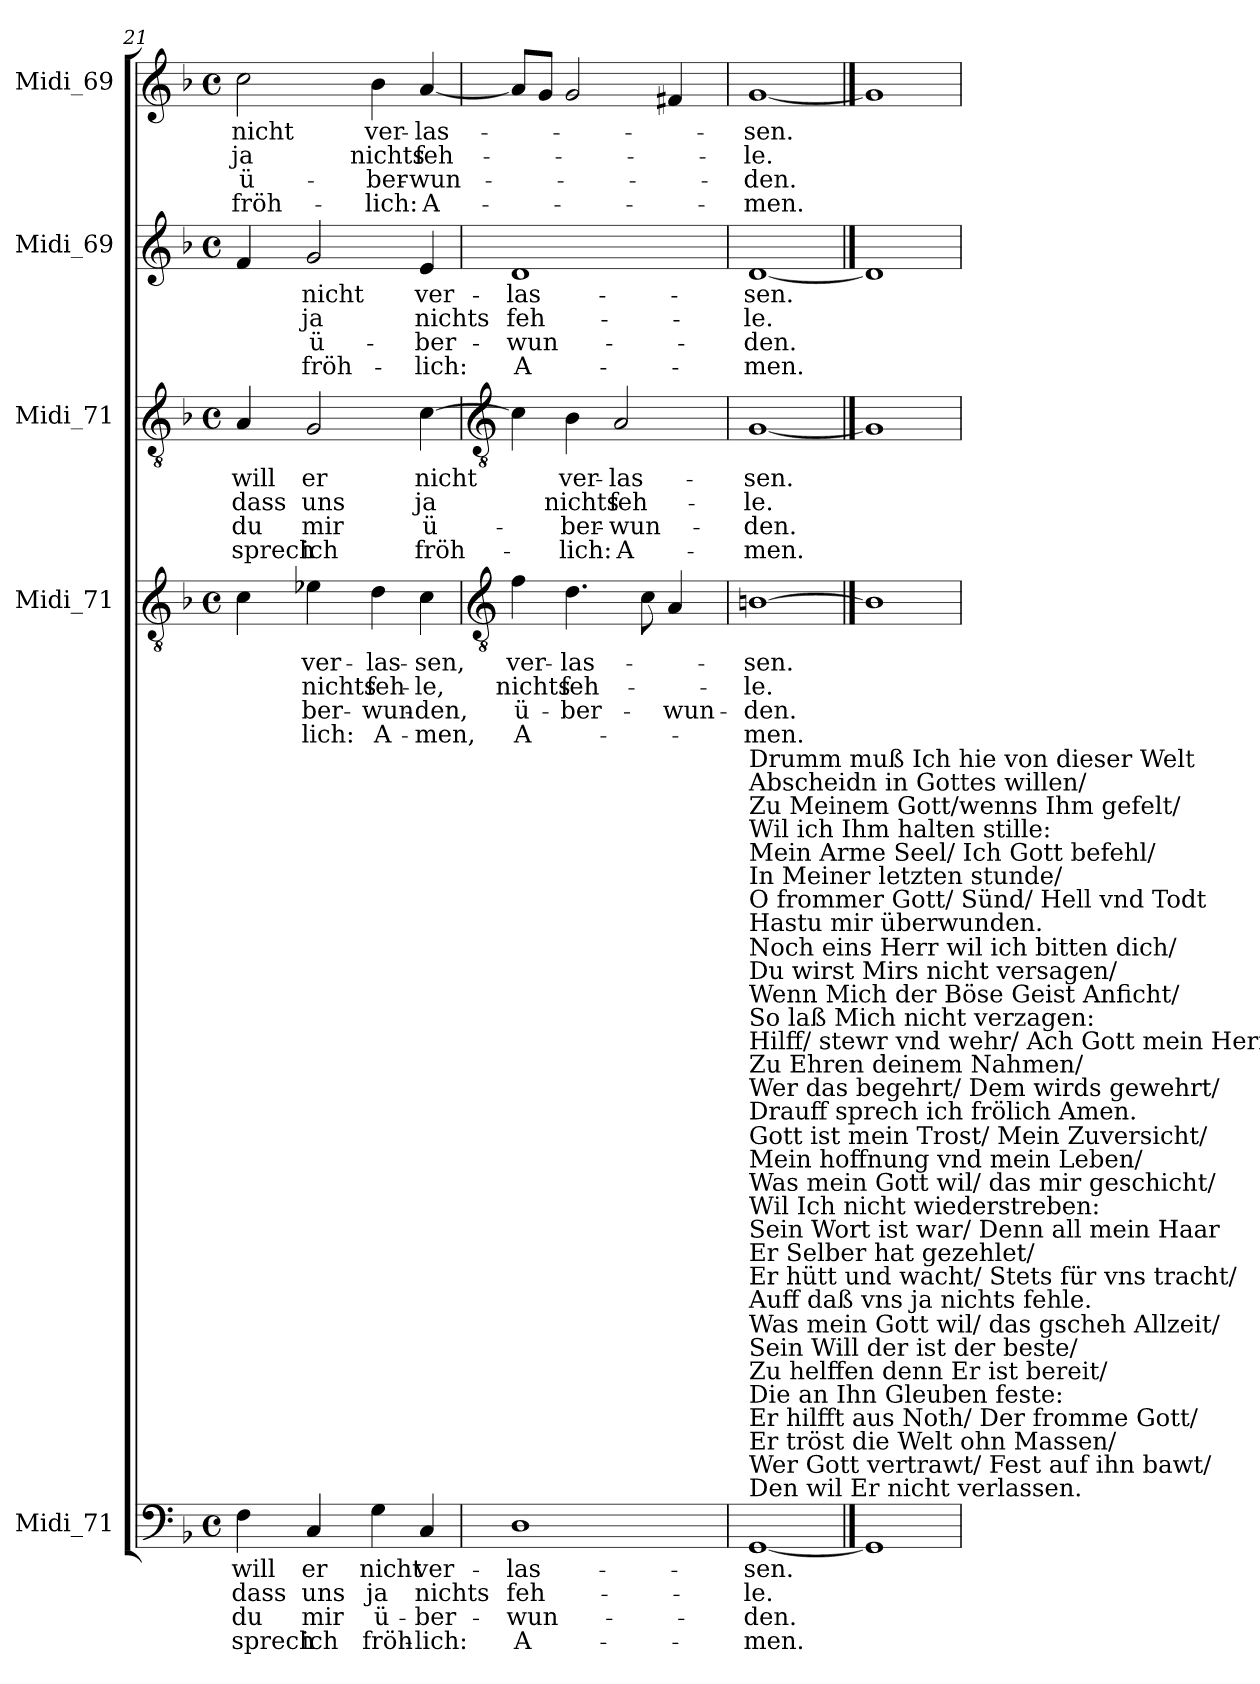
**kern	**text	**text	**text	**text	**kern	**text	**text	**text	**text	**kern	**text	**text	**text	**text	**kern	**text	**text	**text	**text	**kern	**text	**text	**text	**text
*part5	*part5	*part5	*part5	*part5	*part4	*part4	*part4	*part4	*part4	*part3	*part3	*part3	*part3	*part3	*part2	*part2	*part2	*part2	*part2	*part1	*part1	*part1	*part1	*part1
*staff5	*staff5	*staff5	*staff5	*staff5	*staff4	*staff4	*staff4	*staff4	*staff4	*staff3	*staff3	*staff3	*staff3	*staff3	*staff2	*staff2	*staff2	*staff2	*staff2	*staff1	*staff1	*staff1	*staff1	*staff1
*I"Midi_71	*	*	*	*	*I"Midi_71	*	*	*	*	*I"Midi_71	*	*	*	*	*I"Midi_69	*	*	*	*	*I"Midi_69	*	*	*	*
*clefF4	*	*	*	*	*clefGv2	*	*	*	*	*clefGv2	*	*	*	*	*clefG2	*	*	*	*	*clefG2	*	*	*	*
*k[b-]	*	*	*	*	*k[b-]	*	*	*	*	*k[b-]	*	*	*	*	*k[b-]	*	*	*	*	*k[b-]	*	*	*	*
*F:	*	*	*	*	*F:	*	*	*	*	*F:	*	*	*	*	*F:	*	*	*	*	*F:	*	*	*	*
*M4/4	*	*	*	*	*M4/4	*	*	*	*	*M4/4	*	*	*	*	*M4/4	*	*	*	*	*M4/4	*	*	*	*
*met(c)	*	*	*	*	*met(c)	*	*	*	*	*met(c)	*	*	*	*	*met(c)	*	*	*	*	*met(c)	*	*	*	*
=21	=21	=21	=21	=21	=21	=21	=21	=21	=21	=21	=21	=21	=21	=21	=21	=21	=21	=21	=21	=21	=21	=21	=21	=21
!	!LO:LY:b	!LO:LY:b	!LO:LY:b	!LO:LY:b	!	!	!	!	!	!	!LO:LY:b	!LO:LY:b	!LO:LY:b	!LO:LY:b	!	!	!	!	!	!	!LO:LY:b	!LO:LY:b	!LO:LY:b	!LO:LY:b
4F	will	dass	du	sprech	4c	.	.	.	.	4A	will	dass	du	sprech	4f	.	.	.	.	2cc	nicht	ja	ü-	-fröh-
!	!LO:LY:b	!LO:LY:b	!LO:LY:b	!LO:LY:b	!	!LO:LY:b	!LO:LY:b	!LO:LY:b	!LO:LY:b	!	!LO:LY:b	!LO:LY:b	!LO:LY:b	!LO:LY:b	!	!LO:LY:b	!LO:LY:b	!LO:LY:b	!LO:LY:b	!	!	!	!	!
4C	er	uns	mir	ich	4e-X	-ver-	-nichts	ber-	-lich:	2G	er	uns	mir	ich	2g	nicht	ja	ü-	-fröh-	.	.	.	.	.
!	!LO:LY:b	!LO:LY:b	!LO:LY:b	!LO:LY:b	!	!LO:LY:b	!LO:LY:b	!LO:LY:b	!LO:LY:b	!	!	!	!	!	!	!	!	!	!	!	!LO:LY:b	!LO:LY:b	!LO:LY:b	!LO:LY:b
4G	nicht	ja	ü-	-fröh-	4d	las-	-feh-	-wun-	-A-	.	.	.	.	.	.	.	.	.	.	4b-	-ver-	-nichts	ber-	-lich:
!	!LO:LY:b	!LO:LY:b	!LO:LY:b	!LO:LY:b	!	!LO:LY:b	!LO:LY:b	!LO:LY:b	!LO:LY:b	!	!LO:LY:b	!LO:LY:b	!LO:LY:b	!LO:LY:b	!	!LO:LY:b	!LO:LY:b	!LO:LY:b	!LO:LY:b	!	!LO:LY:b	!LO:LY:b	!LO:LY:b	!LO:LY:b
4C	-ver-	-nichts	ber-	-lich:	4c	-sen,	le,	den,	men,	[4c	nicht	ja	ü-	-fröh-	4e	-ver-	-nichts	ber-	-lich:	[4a	las-	-feh-	-wun-	-A-
!!LO:LB:g=z
=22	=22	=22	=22	=22	=22	=22	=22	=22	=22	=22	=22	=22	=22	=22	=22	=22	=22	=22	=22	=22	=22	=22	=22	=22
*	*	*	*	*	*clefGv2	*	*	*	*	*clefGv2	*	*	*	*	*	*	*	*	*	*	*	*	*	*
!	!LO:LY:b	!LO:LY:b	!LO:LY:b	!LO:LY:b	!	!LO:LY:b	!LO:LY:b	!LO:LY:b	!LO:LY:b	!	!	!	!	!	!	!LO:LY:b	!LO:LY:b	!LO:LY:b	!LO:LY:b	!	!	!	!	!
1D	las-	-feh-	-wun-	-A-	4f	ver-	-nichts	ü-	-A-	4c]	.	.	.	.	1d	las-	-feh-	-wun-	-A-	8aL]	.	.	.	.
.	.	.	.	.	.	.	.	.	.	.	.	.	.	.	.	.	.	.	.	8gJ	.	.	.	.
!	!	!	!	!	!	!LO:LY:b	!LO:LY:b	!LO:LY:b	!	!	!LO:LY:b	!LO:LY:b	!LO:LY:b	!LO:LY:b	!	!	!	!	!	!	!	!	!	!
.	.	.	.	.	4.d	-las-	-feh-	-ber-	.	4B-	-ver-	-nichts	ber-	-lich:	.	.	.	.	.	2g	.	.	.	.
!	!	!	!	!	!	!	!	!	!	!	!LO:LY:b	!LO:LY:b	!LO:LY:b	!LO:LY:b	!	!	!	!	!	!	!	!	!	!
.	.	.	.	.	.	.	.	.	.	2A	las-	-feh-	-wun-	-A-	.	.	.	.	.	.	.	.	.	.
.	.	.	.	.	8c	.	.	.	.	.	.	.	.	.	.	.	.	.	.	.	.	.	.	.
!	!	!	!	!	!	!	!	!LO:LY:b	!	!	!	!	!	!	!	!	!	!	!	!	!	!	!	!
.	.	.	.	.	4A	.	.	-wun-	.	.	.	.	.	.	.	.	.	.	.	4f#X	.	.	.	.
=23	=23	=23	=23	=23	=23	=23	=23	=23	=23	=23	=23	=23	=23	=23	=23	=23	=23	=23	=23	=23	=23	=23	=23	=23
!LO:TX:a:t=Was mein Gott wil/ das gscheh Allzeit/\nSein Will der ist der beste/\nZu helffen denn Er ist bereit/\nDie an Ihn Gleuben feste&colon;\nEr hilfft aus Noth/ Der fromme Gott/\nEr tröst die Welt ohn Massen/\nWer Gott vertrawt/ Fest auf ihn bawt/\nDen wil Er nicht verlassen.	!	!	!	!	!	!	!	!	!	!	!	!	!	!	!	!	!	!	!	!	!	!	!	!
!LO:TX:a:t=Gott ist mein Trost/ Mein Zuversicht/\nMein hoffnung vnd mein Leben/\nWas mein Gott wil/ das mir geschicht/\nWil Ich nicht wiederstreben&colon;\nSein Wort ist war/ Denn all mein Haar\nEr Selber hat gezehlet/\nEr hütt und wacht/ Stets für vns tracht/\nAuff daß vns ja nichts fehle.	!	!	!	!	!	!	!	!	!	!	!	!	!	!	!	!	!	!	!	!	!	!	!	!
!LO:TX:a:t=Noch eins Herr wil ich bitten dich/\nDu wirst Mirs nicht versagen/\nWenn Mich der Böse Geist Anficht/\nSo laß Mich nicht verzagen&colon;\nHilff/ stewr vnd wehr/ Ach Gott mein Herr/\nZu Ehren deinem Nahmen/\nWer das begehrt/ Dem wirds gewehrt/\nDrauff sprech ich frölich Amen.	!	!	!	!	!	!	!	!	!	!	!	!	!	!	!	!	!	!	!	!	!	!	!	!
!LO:TX:a:t=Drumm muß Ich hie von dieser Welt\nAbscheidn in Gottes willen/\nZu Meinem Gott/wenns Ihm gefelt/\nWil ich Ihm halten stille&colon;\nMein Arme Seel/ Ich Gott befehl/\nIn Meiner letzten stunde/\nO frommer Gott/ Sünd/ Hell vnd Todt\nHastu mir überwunden.	!	!	!	!	!	!	!	!	!	!	!	!	!	!	!	!	!	!	!	!	!	!	!	!
!	!LO:LY:b	!LO:LY:b	!LO:LY:b	!LO:LY:b	!	!LO:LY:b	!LO:LY:b	!LO:LY:b	!LO:LY:b	!	!LO:LY:b	!LO:LY:b	!LO:LY:b	!LO:LY:b	!	!LO:LY:b	!LO:LY:b	!LO:LY:b	!LO:LY:b	!	!LO:LY:b	!LO:LY:b	!LO:LY:b	!LO:LY:b
[1GG	-sen.	le.	den.	men.	[1Bn	-sen.	le.	den.	men.	[1G	-sen.	le.	den.	men.	[1d	-sen.	le.	den.	men.	[1g	-sen.	le.	den.	men.
==24	==24	==24	==24	==24	==24	==24	==24	==24	==24	==24	==24	==24	==24	==24	==24	==24	==24	==24	==24	==24	==24	==24	==24	==24
1GG]	.	.	.	.	1B]	.	.	.	.	1G]	.	.	.	.	1d]	.	.	.	.	1g]	.	.	.	.
=	=	=	=	=	=	=	=	=	=	=	=	=	=	=	=	=	=	=	=	=	=	=	=	=
*-	*-	*-	*-	*-	*-	*-	*-	*-	*-	*-	*-	*-	*-	*-	*-	*-	*-	*-	*-	*-	*-	*-	*-	*-
